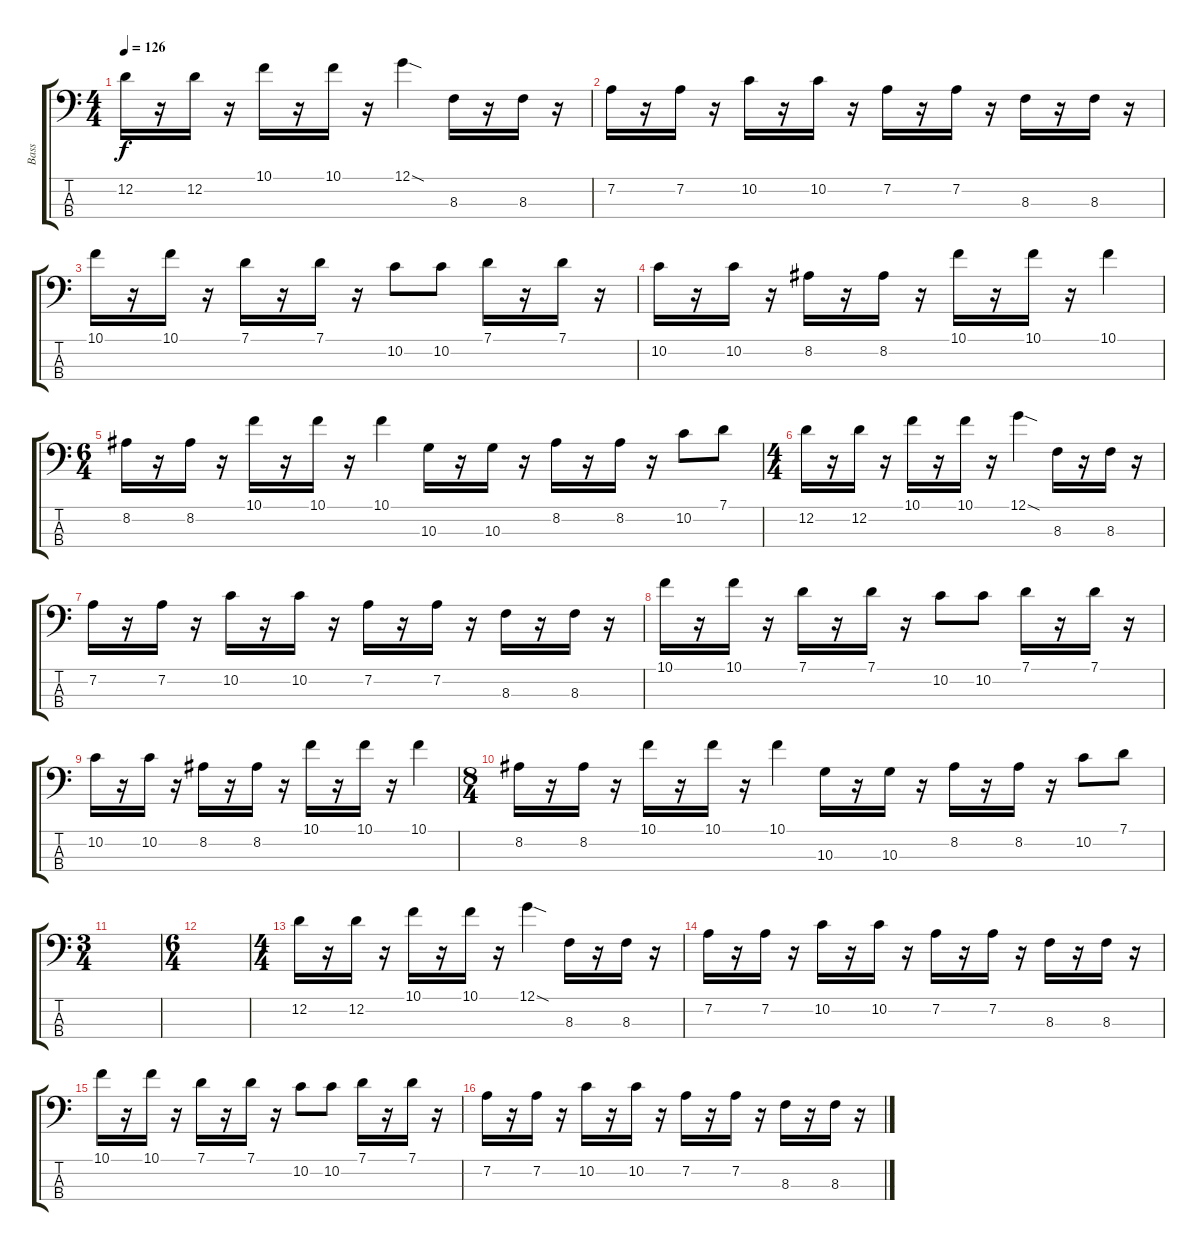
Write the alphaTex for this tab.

\track ("Bass" "Bass") {instrument electricbasspick}
\staff {score tabs}
\tuning (G2 D2 A1 E1) {hide}
\ts (4 4)
\tempo 126
\clef f4
\ks c
12.2.16{dy f} r.16 12.2.16 r.16 10.1.16 r.16 10.1.16 r.16 12.1{sod}.4 8.3.16 r.16 8.3.16 r.16 |
7.2.16 r.16 7.2.16 r.16 10.2.16 r.16 10.2.16 r.16 7.2.16 r.16 7.2.16 r.16 8.3.16 r.16 8.3.16 r.16 |
10.1.16 r.16 10.1.16 r.16 7.1.16 r.16 7.1.16 r.16 10.2.8 10.2.8 7.1.16 r.16 7.1.16 r.16 |
10.2.16 r.16 10.2.16 r.16 8.2.16 r.16 8.2.16 r.16 10.1.16 r.16 10.1.16 r.16 10.1.4 |
\ts (6 4)
8.2.16 r.16 8.2.16 r.16 10.1.16 r.16 10.1.16 r.16 10.1.4 10.3.16 r.16 10.3.16 r.16 8.2.16 r.16 8.2.16 r.16 10.2.8 7.1.8 |
\ts (4 4)
12.2.16 r.16 12.2.16 r.16 10.1.16 r.16 10.1.16 r.16 12.1{sod}.4 8.3.16 r.16 8.3.16 r.16 |
7.2.16 r.16 7.2.16 r.16 10.2.16 r.16 10.2.16 r.16 7.2.16 r.16 7.2.16 r.16 8.3.16 r.16 8.3.16 r.16 |
10.1.16 r.16 10.1.16 r.16 7.1.16 r.16 7.1.16 r.16 10.2.8 10.2.8 7.1.16 r.16 7.1.16 r.16 |
10.2.16 r.16 10.2.16 r.16 8.2.16 r.16 8.2.16 r.16 10.1.16 r.16 10.1.16 r.16 10.1.4 |
\ts (8 4)
8.2.16 r.16 8.2.16 r.16 10.1.16 r.16 10.1.16 r.16 10.1.4 10.3.16 r.16 10.3.16 r.16 8.2.16 r.16 8.2.16 r.16 10.2.8 7.1.8 |
\ts (3 4)
|
\ts (6 4)
|
\ts (4 4)
12.2.16 r.16 12.2.16 r.16 10.1.16 r.16 10.1.16 r.16 12.1{sod}.4 8.3.16 r.16 8.3.16 r.16 |
7.2.16 r.16 7.2.16 r.16 10.2.16 r.16 10.2.16 r.16 7.2.16 r.16 7.2.16 r.16 8.3.16 r.16 8.3.16 r.16 |
10.1.16 r.16 10.1.16 r.16 7.1.16 r.16 7.1.16 r.16 10.2.8 10.2.8 7.1.16 r.16 7.1.16 r.16 |
7.2.16 r.16 7.2.16 r.16 10.2.16 r.16 10.2.16 r.16 7.2.16 r.16 7.2.16 r.16 8.3.16 r.16 8.3.16 r.16
